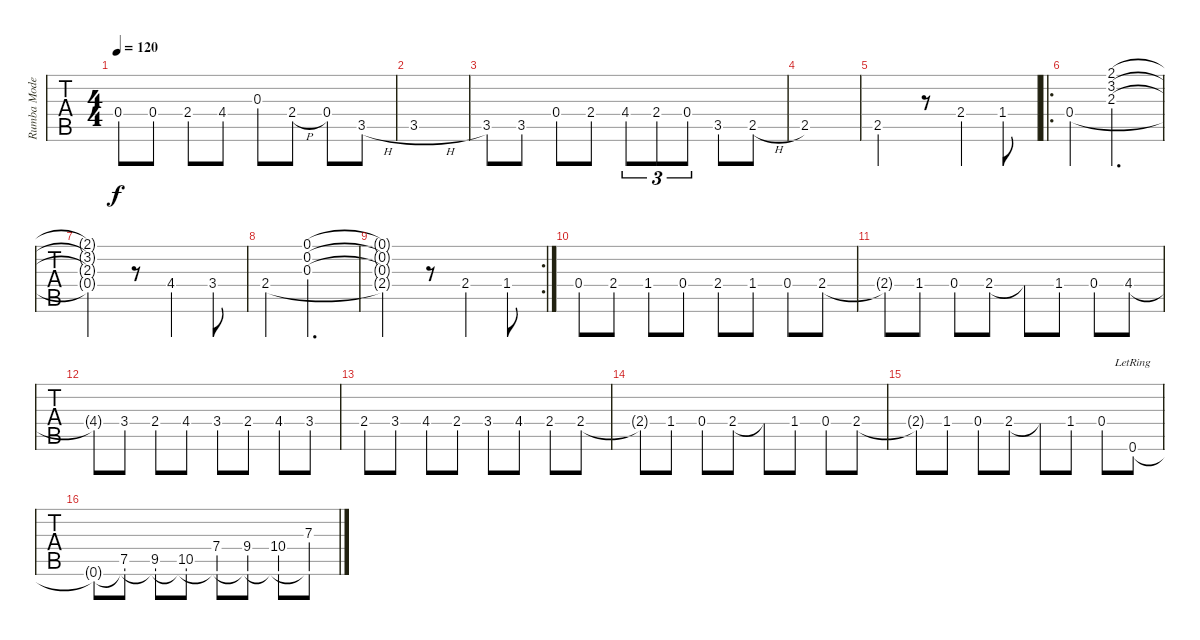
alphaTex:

\track ("Rumba Moderatto" "Rumba Mode") {instrument acousticguitarnylon}
\staff {tabs}
\tuning (E4 B3 G3 D3 A2 E2) {hide}
\ts (4 4)
\tempo 120
\clef g2
\ks c
0.4.8{dy f} 0.4.8 2.4.8 4.4.8 0.3.8 2.4{h}.8 0.4.8 3.5{h}.8 |
3.5{h}.1 |
3.5.8 3.5.8 0.4.8 2.4.8 4.4.8{tu (3 2)} 2.4.8{tu (3 2)} 0.4.8{tu (3 2)} 3.5.8 2.5{h}.8 |
2.5.1 |
2.5.2 r.8 2.4.4 1.4.8 |
\ro
0.4.4 (2.1 3.2 2.3).2{d} |
(2.1{t} 3.2{t} 2.3{t} 0.4{t}).2 r.8 4.4.4 3.4.8 |
2.4.4 (0.1 0.2 0.3).2{d} |
\rc 2
(0.1{t} 0.2{t} 0.3{t} 2.4{t}).2 r.8 2.4.4 1.4.8 |
0.4.8 2.4.8 1.4.8 0.4.8 2.4.8 1.4.8 0.4.8 2.4.8 |
2.4{t}.8 1.4.8 0.4.8 2.4.8 2.4{t}.8 1.4.8 0.4.8 4.4.8 |
4.4{t}.8 3.4.8 2.4.8 4.4.8 3.4.8 2.4.8 4.4.8 3.4.8 |
2.4.8 3.4.8 4.4.8 2.4.8 3.4.8 4.4.8 2.4.8 2.4.8 |
2.4{t}.8 1.4.8 0.4.8 2.4.8 2.4{t}.8 1.4.8 0.4.8 2.4.8 |
2.4{t}.8 1.4.8 0.4.8 2.4.8 2.4{t}.8 1.4.8 0.4.8 0.6{lr}.8 |
0.6{t}.8 (7.5 0.6{t}).8 (9.5 0.6{t}).8 (10.5 0.6{t}).8 (7.4 0.6{t}).8 (9.4 0.6{t}).8 (10.4 0.6{t}).8 (7.3 0.6{t}).8
